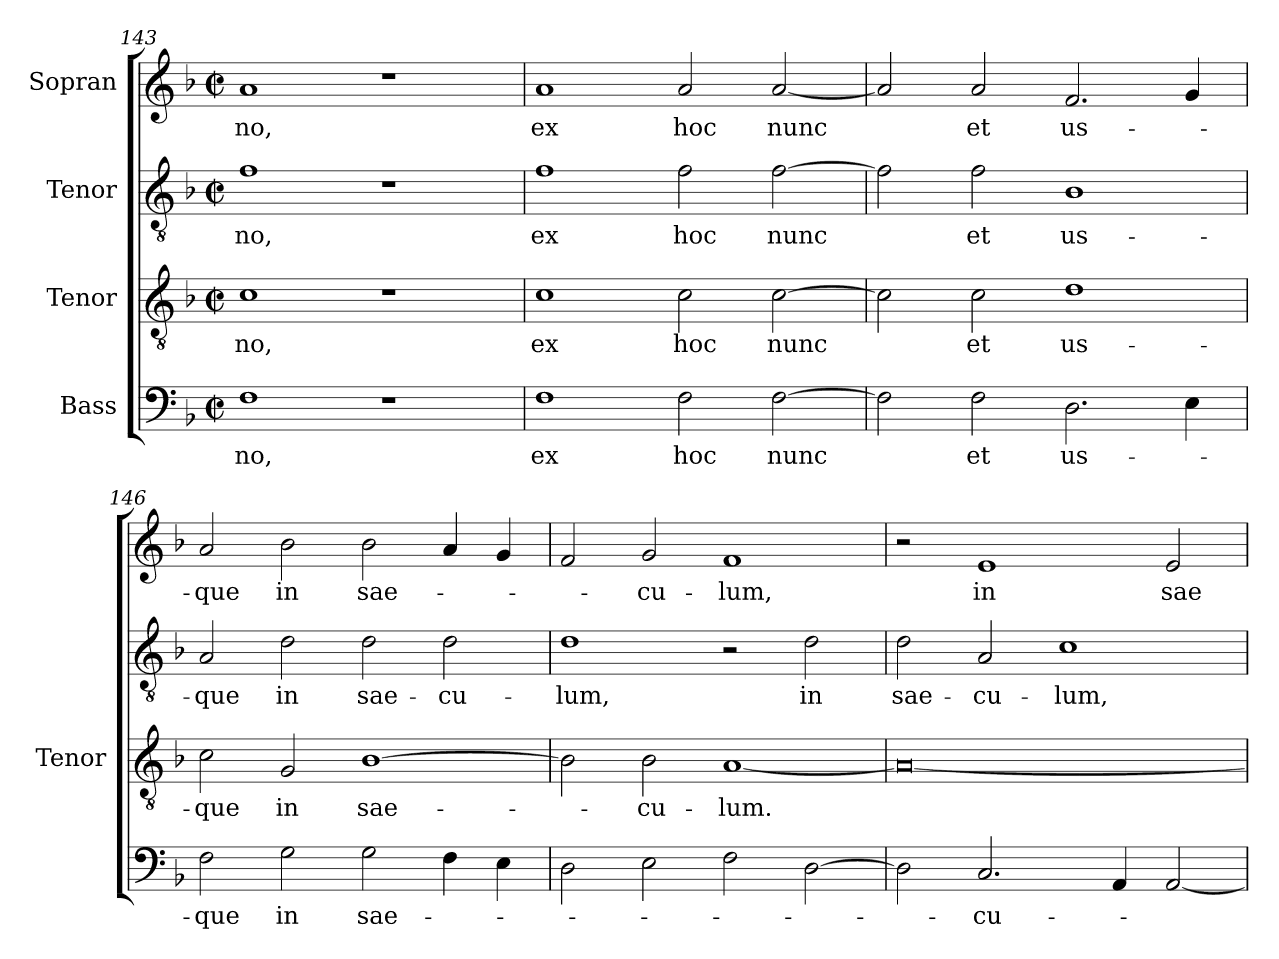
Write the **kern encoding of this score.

**kern	**text	**kern	**text	**kern	**text	**kern	**text
*part4	*part4	*part3	*part3	*part2	*part2	*part1	*part1
*staff4	*staff4	*staff3	*staff3	*staff2	*staff2	*staff1	*staff1
*I"Bass	*	*I"Tenor	*	*I"Tenor	*	*I"Sopran	*
*	*	*I'Tenor	*	*	*	*	*
*clefF4	*	*clefGv2	*	*clefGv2	*	*clefG2	*
*	*	*ITrd7c12	*	*ITrd7c12	*	*	*
*k[b-]	*	*k[b-]	*	*k[b-]	*	*k[b-]	*
*F:	*	*F:	*	*F:	*	*F:	*
*M2/2	*	*M2/2	*	*M2/2	*	*M2/2	*
*met(c|)	*	*met(c|)	*	*met(c|)	*	*met(c|)	*
=143	=143	=143	=143	=143	=143	=143	=143
!	!LO:LY:b:color=#000000	!	!	!	!	!	!
!	!	!	!LO:LY:b:color=#000000	!	!	!	!
!	!	!	!	!	!LO:LY:b:color=#000000	!	!
!	!	!	!	!	!	!	!LO:LY:b:color=#000000
1Fi	-no,	1Ci	-no,	1Fi	-no,	1ai	-no,
1r	.	1r	.	1r	.	1r	.
=144	=144	=144	=144	=144	=144	=144	=144
!	!LO:LY:b:color=#000000	!	!	!	!	!	!
!	!	!	!LO:LY:b:color=#000000	!	!	!	!
!	!	!	!	!	!LO:LY:b:color=#000000	!	!
!	!	!	!	!	!	!	!LO:LY:b:color=#000000
1Fi	ex	1Ci	ex	1Fi	ex	1ai	ex
!	!LO:LY:b:color=#000000	!	!	!	!	!	!
!	!	!	!LO:LY:b:color=#000000	!	!	!	!
!	!	!	!	!	!LO:LY:b:color=#000000	!	!
!	!	!	!	!	!	!	!LO:LY:b:color=#000000
2Fi\	hoc	2Ci\	hoc	2Fi\	hoc	2ai/	hoc
!	!LO:LY:b:color=#000000	!	!	!	!	!	!
!	!	!	!LO:LY:b:color=#000000	!	!	!	!
!	!	!	!	!	!LO:LY:b:color=#000000	!	!
!	!	!	!	!	!	!	!LO:LY:b:color=#000000
[>2Fi\	nunc	[>2Ci\	nunc	[>2Fi\	nunc	[<2ai/	nunc
=145	=145	=145	=145	=145	=145	=145	=145
2Fi\]	.	2Ci\]	.	2Fi\]	.	2ai/]	.
!	!LO:LY:b:color=#000000	!	!	!	!	!	!
!	!	!	!LO:LY:b:color=#000000	!	!	!	!
!	!	!	!	!	!LO:LY:b:color=#000000	!	!
!	!	!	!	!	!	!	!LO:LY:b:color=#000000
2Fi\	et	2Ci\	et	2Fi\	et	2ai/	et
!	!LO:LY:b:color=#000000	!	!	!	!	!	!
!	!	!	!LO:LY:b:color=#000000	!	!	!	!
!	!	!	!	!	!LO:LY:b:color=#000000	!	!
!	!	!	!	!	!	!	!LO:LY:b:color=#000000
2.Di\	us-	1Di	us-	1BB-i	us-	2.fi/	us-
4Ei\	.	.	.	.	.	4gi/	.
=146	=146	=146	=146	=146	=146	=146	=146
!	!LO:LY:b:color=#000000	!	!	!	!	!	!
!	!	!	!LO:LY:b:color=#000000	!	!	!	!
!	!	!	!	!	!LO:LY:b:color=#000000	!	!
!	!	!	!	!	!	!	!LO:LY:b:color=#000000
2Fi\	-que	2Ci\	-que	2AAi/	-que	2ai/	-que
!	!LO:LY:b:color=#000000	!	!	!	!	!	!
!	!	!	!LO:LY:b:color=#000000	!	!	!	!
!	!	!	!	!	!LO:LY:b:color=#000000	!	!
!	!	!	!	!	!	!	!LO:LY:b:color=#000000
2Gi\	in	2GGi/	in	2Di\	in	2b-i\	in
!	!LO:LY:b:color=#000000	!	!	!	!	!	!
!	!	!	!LO:LY:b:color=#000000	!	!	!	!
!	!	!	!	!	!LO:LY:b:color=#000000	!	!
!	!	!	!	!	!	!	!LO:LY:b:color=#000000
2Gi\	sae-	[>1BB-i	sae-	2Di\	sae-	2b-i\	sae-
!	!	!	!	!	!LO:LY:b:color=#000000	!	!
4Fi\	.	.	.	2Di\	-cu-	4ai/	.
4Ei\	.	.	.	.	.	4gi/	.
=147	=147	=147	=147	=147	=147	=147	=147
!	!	!	!	!	!LO:LY:b:color=#000000	!	!
2Di\	.	2BB-i\]	.	1Di	-lum,	2fi/	.
!	!	!	!LO:LY:b:color=#000000	!	!	!	!
!	!	!	!	!	!	!	!LO:LY:b:color=#000000
2Ei\	.	2BB-i\	-cu-	.	.	2gi/	-cu-
!	!	!	!LO:LY:b:color=#000000	!	!	!	!
!	!	!	!	!	!	!	!LO:LY:b:color=#000000
2Fi\	.	[<1AAi	-lum.	2r	.	1fi	-lum,
!	!	!	!	!	!LO:LY:b:color=#000000	!	!
[>2Di\	.	.	.	2Di\	in	.	.
=148	=148	=148	=148	=148	=148	=148	=148
!	!	!	!	!	!LO:LY:b:color=#000000	!	!
2Di\]	.	0AAi_<	.	2Di\	sae-	2r	.
!	!LO:LY:b:color=#000000	!	!	!	!	!	!
!	!	!	!	!	!LO:LY:b:color=#000000	!	!
!	!	!	!	!	!	!	!LO:LY:b:color=#000000
2.Ci/	-cu-	.	.	2AAi/	-cu-	1ei	in
!	!	!	!	!	!LO:LY:b:color=#000000	!	!
.	.	.	.	1Ci	-lum,	.	.
4AAi/	.	.	.	.	.	.	.
!	!	!	!	!	!	!	!LO:LY:b:color=#000000
[<2AAi/	.	.	.	.	.	2ei/	sae-
=	=	=	=	=	=	=	=
*-	*-	*-	*-	*-	*-	*-	*-
